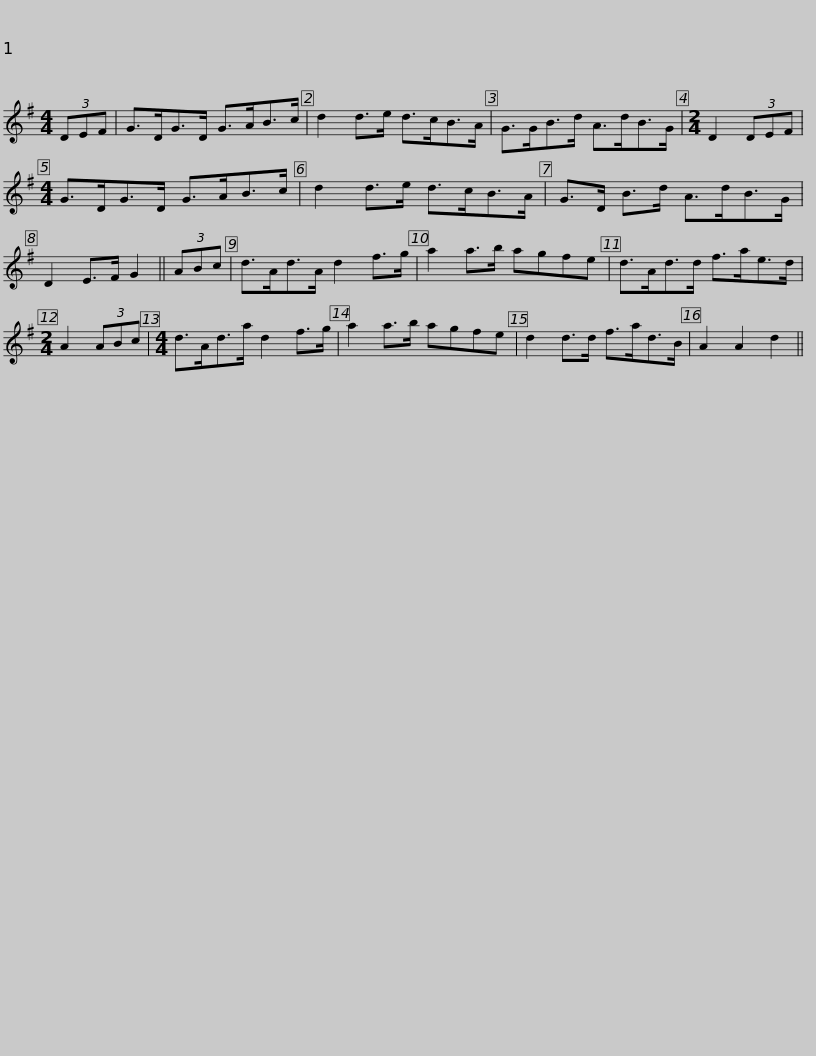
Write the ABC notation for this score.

X:1
L:1/8
M:4/4
I:linebreak $
K:G
V:1 treble
V:1
 (3DEF | G>DG>D G>AB>c | d2 d>e d>cB>A | G>GB>d A>dB>G |[M:2/4] D2 (3DEF |$ %5
[M:4/4] G>DG>D G>AB>c | d2 d>e d>cB>A | G>D B>d A>dB>G | D2 E>F G2 || (3ABc | %10
 d>Ad>A d2 f>g |$ a2 a>b agfe | d>Ad>d f>ae>d |[M:2/4] A2 (3ABc |[M:4/4] d>Ad>a d2 f>g | %15
 a2 a>b agfe |$ d2 d>d f>ad>B | A2 A2 d2 || %18
